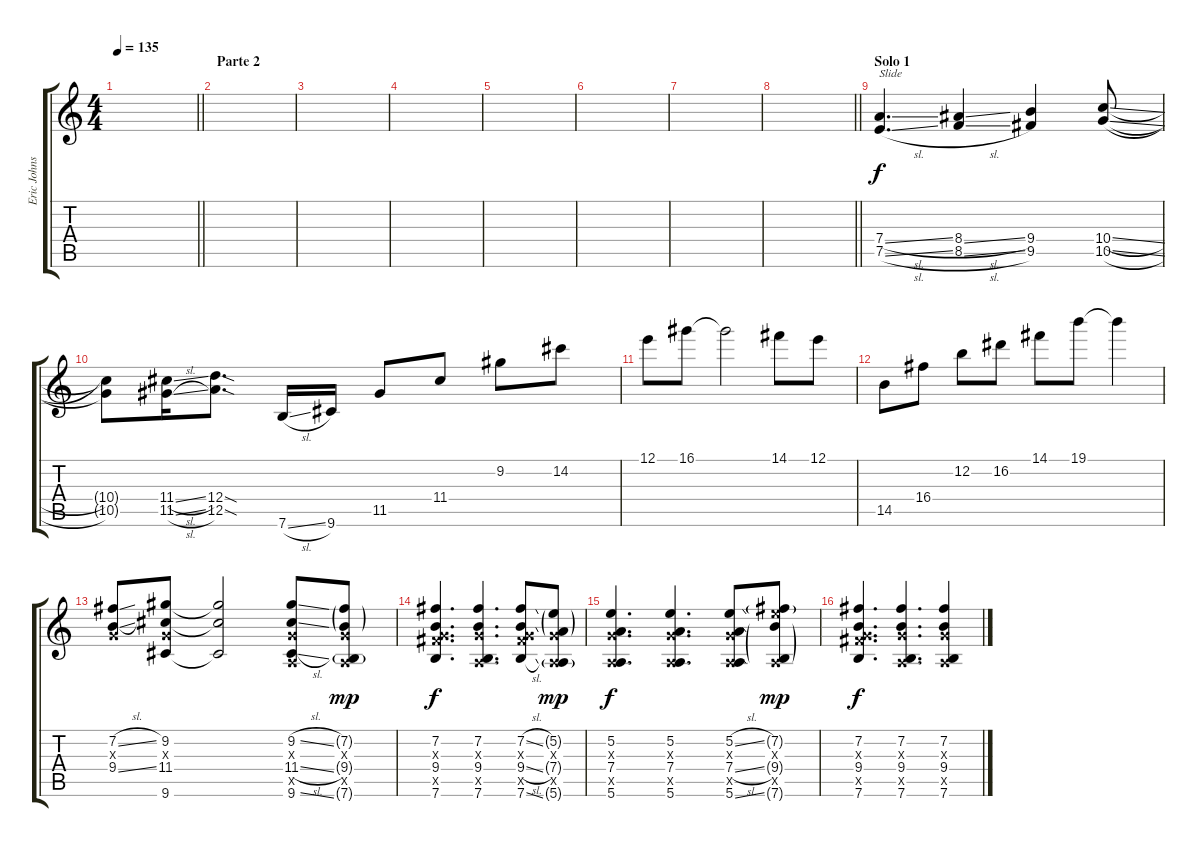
\track ("Eric Johnson (Distortion Efects)" "Eric Johns") {instrument overdrivenguitar}
\staff {score tabs}
\tuning (E4 B3 G3 D3 A2 E2) {hide}
\ts (4 4)
\tempo 135
\clef g2
\barLineRight lightlight
\ks c
|
\section ("" "Parte 2")
|
|
|
|
|
|
\barLineRight lightlight
|
\section ("" "Solo 1")
(7.4{sl} 7.5{sl}).4{d txt "Slide"} (8.4{sl} 8.5{sl}).4 (9.4 9.5).4 (10.4{sl} 10.5{sl}).8 |
(10.4{t} 10.5{t}).8 (11.4{sl} 11.5{sl}).16 (12.4{sod} 12.5{sod}).8{d} 7.6{sl}.16 9.6.16 11.5.8 11.4.8 9.2.8 14.2.8 |
12.1.8 16.1.8 16.1{t}.2 14.1.8 12.1.8 |
14.5.8 16.4.8 12.2.8 16.2.8 14.1.8 19.1.8 19.1{t}.4 |
(7.2{sl} 0.3{x} 9.4{sl}).8 (9.2 0.3{x} 11.4 9.6).8 (9.2{t} 11.4{t} 9.6{t}).2 (9.2{sl} 0.3{x} 11.4{sl} 0.5{x} 9.6{sl}).8 (7.2{g} 0.3{x} 9.4{g} 0.5{x} 7.6{g}).8{dy mp} |
(7.2 0.3{x} 9.4 9.5{x} 7.6).4{d dy f} (7.2 0.3{x} 9.4 0.5{x} 7.6).4{d} (7.2{sl} 0.3{x} 9.4{sl} 9.5{x} 7.6{sl}).8 (5.2{g} 0.3{x} 7.4{g} 0.5{x} 5.6{g}).8{dy mp} |
(5.2 0.3{x} 7.4 0.5{x} 5.6).4{d dy f} (5.2 0.3{x} 7.4 0.5{x} 5.6).4{d} (5.2{sl} 0.3{x} 7.4{sl} 0.5{x} 5.6{sl}).8 (7.2{g} 9.3{x} 9.4{g} 0.5{x} 7.6{g}).8{dy mp} |
(7.2 0.3{x} 9.4 9.5{x} 7.6).4{d dy f} (7.2 0.3{x} 9.4 0.5{x} 7.6).4{d} (7.2 0.3{x} 9.4 0.5{x} 7.6).4
